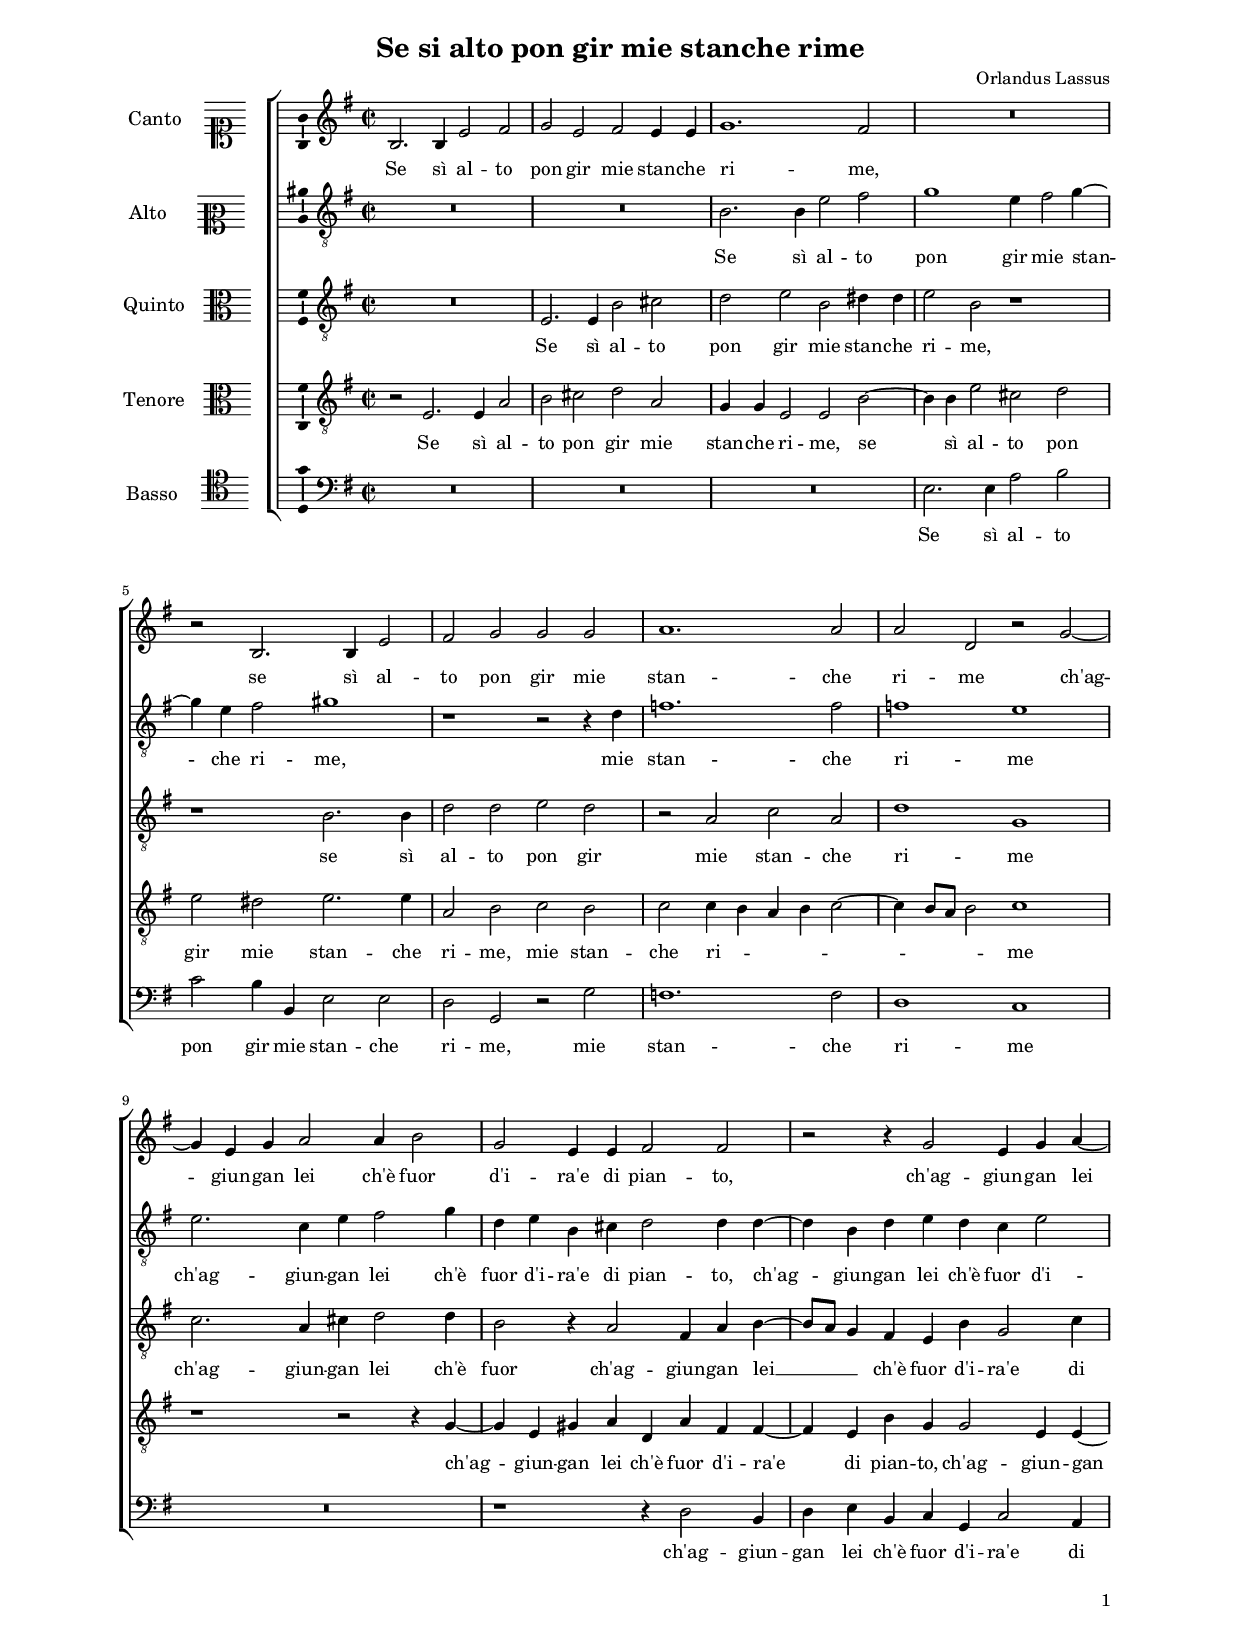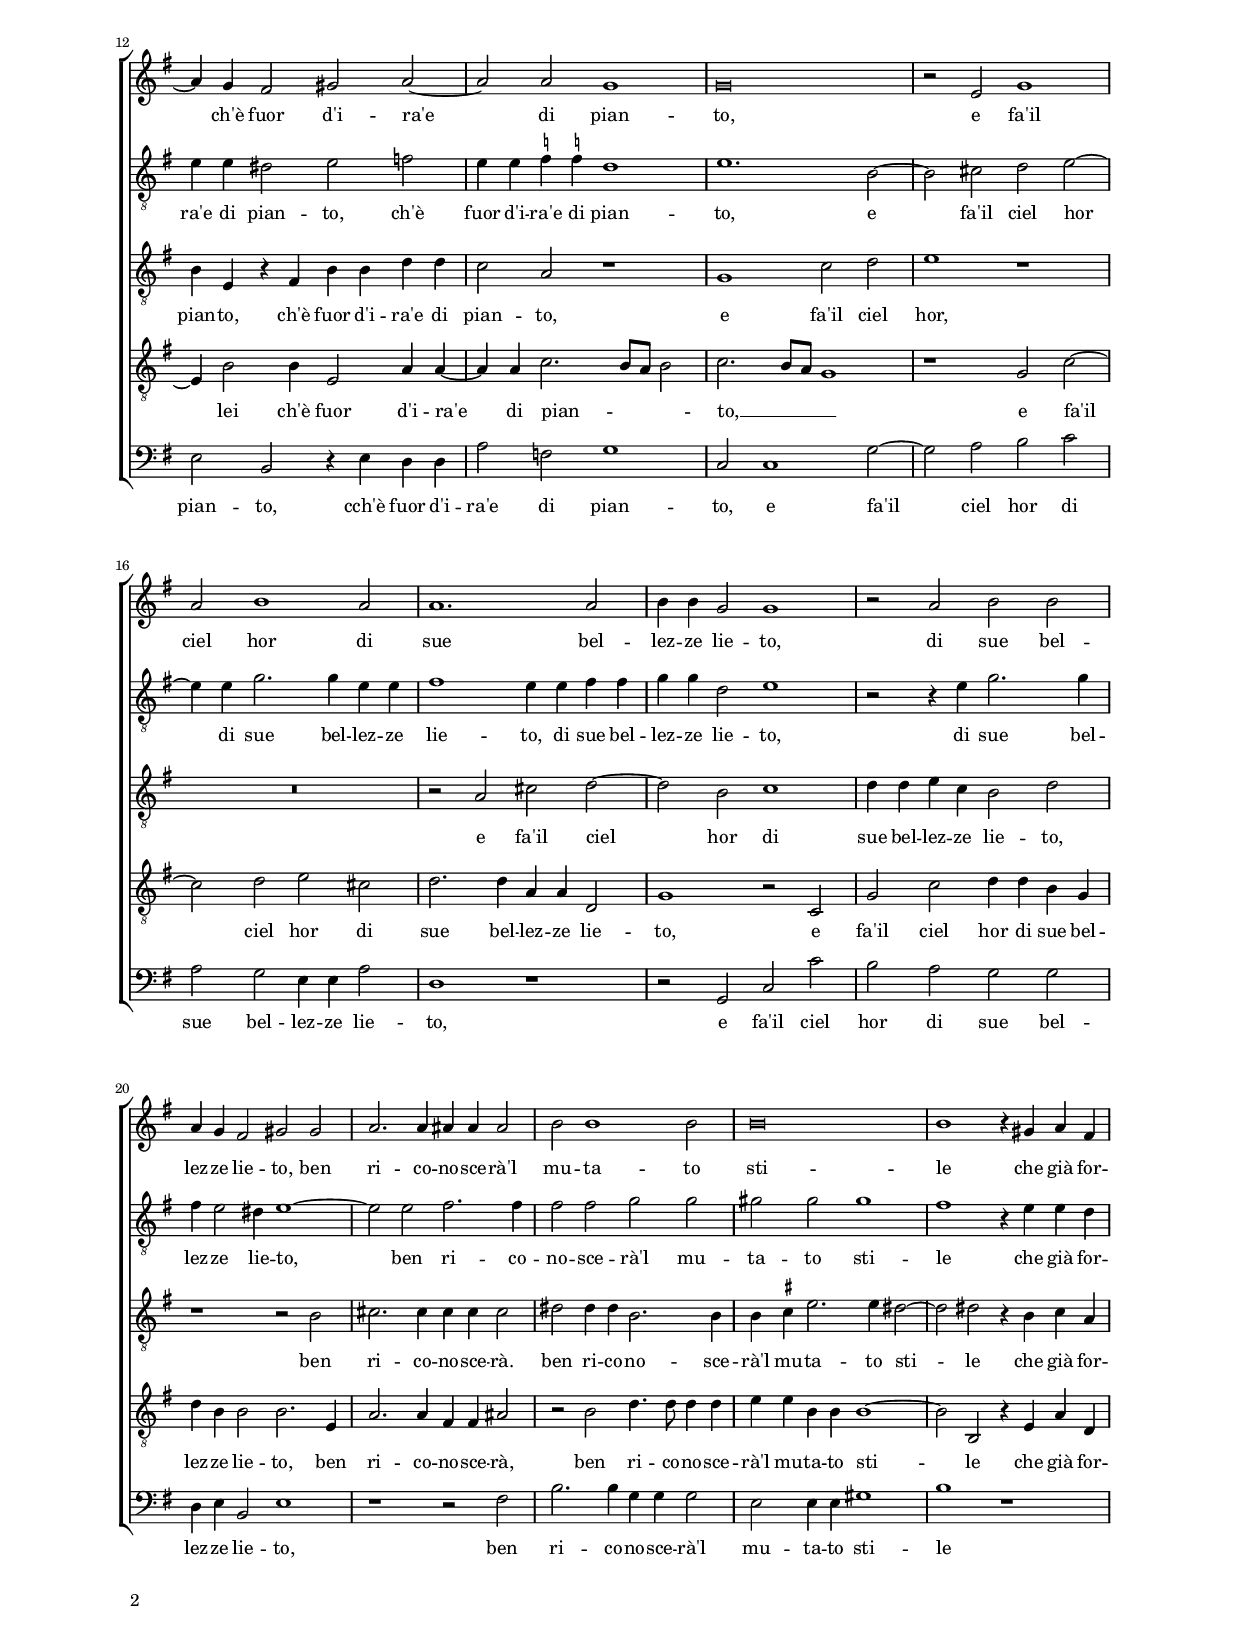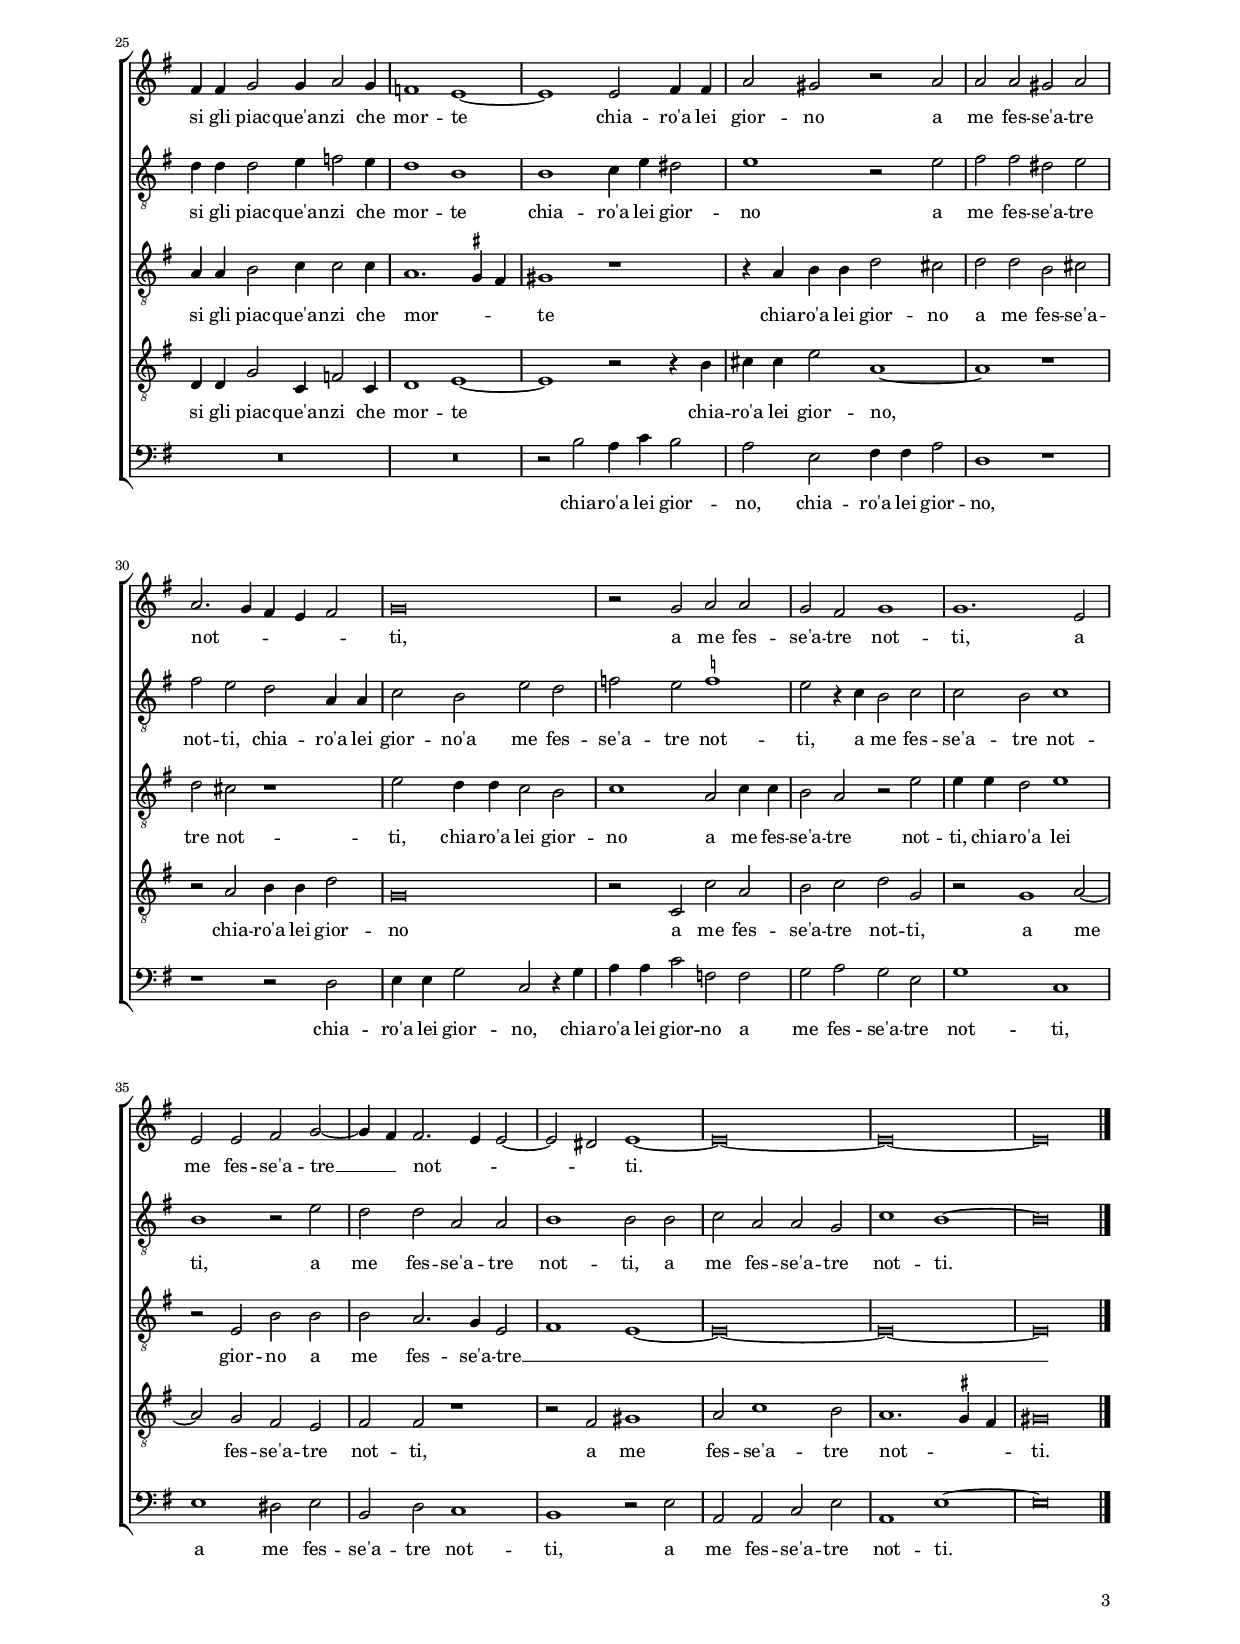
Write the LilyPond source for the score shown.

\header
{
	title="Se si alto pon gir mie stanche rime"
	composer="Orlandus Lassus"
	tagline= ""
}

\version "2.24.3"
\language deutsch
#(set-global-staff-size 15)
% #(set-default-paper-size "letter")
#(ly:set-option 'point-and-click #f)




	ficta = { \once \set suggestAccidentals = ##t }

	forget = #(define-music-function (music) (ly:music?) #{
		\accidentalStyle forget
		$music
		\accidentalStyle default
		#})
   
    
\paper
	{
	top-margin = 1.8 \cm
	bottom-margin = 1.2 \cm
	left-margin = 2.2 \cm
	right-margin = 2.2 \cm
	ragged-bottom = ##f
	ragged-last-bottom = ##f
	print-page-number = ##f
	system-system-spacing = #'((basic-distance . 17) (minimum-distance . 14) (padding . 7) (strechability . 150))
	oddFooterMarkup=\markup   \fill-line { "" \fromproperty #'page:page-number-string }
	evenFooterMarkup=\markup  \fill-line { \fromproperty #'page:page-number-string "" }
	last-bottom-spacing = #'((basic-distance . 12) (minimum-distance . 7) (padding . 4))
	systems-per-page = 3
%   page-count = 3
%	min-systems-per-page = 3
%	print-all-headers = ##t
%	print-first-page-number = ##t
%	first-page-number = 1
	}

	
global = {
	\key c \major
	\time 2/2 \set Score.measureLength = #(ly:make-moment 2/1)
	\set Score.tempoHideNote = ##t
	\tempo 2 = 85
	\skip 1*2*40 \bar "|."
	}
    

incipitcantus = \markup { \score {
	{
	\set Staff.instrumentName = \markup { \fontsize #1 "Canto" }
	\key c \major
	\clef soprano
	s4 \bar ""
	}
	\layout  {
	raggedright = ##t
	indent = 1.6 \cm
	line-width = 2.4\cm
	\context { \Staff \remove Time_signature_engraver }
	\override Staff.Clef.Y-extent = #'(0 . 0)
	}} \hspace #1 }

      
incipitaltus = \markup { \score {
	{
	\set Staff.instrumentName = \markup { \fontsize #1 "Alto" }
	\key c \major
	\clef mezzosoprano
	s4 \bar ""
	}
	\layout  {
	raggedright = ##t
	indent = 1.6 \cm
	line-width = 2.4\cm
	\context { \Staff \remove Time_signature_engraver }
	\override Staff.Clef.Y-extent = #'(0 . 0)
	}} \hspace #1 }
      
      
incipitquintus = \markup { \score {
	{
	\set Staff.instrumentName = \markup { \fontsize #1 "Quinto" }
	\key c \major
	\clef alto
	s4 \bar ""
	}
	\layout  {
	raggedright = ##t
	indent = 1.6 \cm
	line-width = 2.4\cm
	\context { \Staff \remove Time_signature_engraver }
	\override Staff.Clef.Y-extent = #'(0 . 0)
	}} \hspace #1 }
     
incipittenor = \markup { \score {
	{
	\set Staff.instrumentName = \markup { \fontsize #1 "Tenore" }
	\key c \major
	\clef alto
	s4 \bar ""
	}
	\layout  {
	raggedright = ##t
	indent = 1.6 \cm
	line-width = 2.4\cm
	\context { \Staff \remove Time_signature_engraver }
	\override Staff.Clef.Y-extent = #'(0 . 0)
	}} \hspace #1 }
 
      
incipitbassus = \markup { \score {
	{
	\set Staff.instrumentName = \markup { \fontsize #1 "Basso" }
	\key c \major
	\clef tenor
	s4 \bar ""
	}
	\layout  {
	raggedright = ##t
	indent = 1.6 \cm
	line-width = 2.4\cm
	\context { \Staff \remove Time_signature_engraver }
	\override Staff.Clef.Y-extent = #'(0 . 0)
	}} \hspace #1 }


cantus =  \relative c''
	{
	e,2. e4 a2 h
	c2 a h a4 a
	c1. h2
	R\breve
%5
	r2 e,2. e4 a2 |
	h2 c c c
	d1. d2
	d2 g, r c~
	c4 a c d2 d4 e2
%10
	c2 a4 a h2 h |
	r2 r4 c2 a4 c4 d~
	d4 c h2 cis d~
	d2 d c1
	c\breve
%15
	r2 a c1 |
	d2 e1 d2
	d1. d2
	e4 e c2 c1
	r2 d e e
%20
	d4 c h2 cis2 cis |
	d2. d4 dis4 dis dis2
	e2 e1 e2
	e\breve
	e1 r4 cis d h
%25
	h4 h c2 c4 d2 c4 |
	b1 a~
	a1 a2 h4 h
	d2 cis r d
	d2 d cis d
%30
	d2. c4 h a h2 |
	c\breve
	r2 c d d
	c2 h c1
	c1. a2
%35
	a2 a h c~ |
	c4 h h2. a4 a2~
	a2 gis a1~
	a\breve~
	a\breve~
%40
	a\breve |
	}


altus =  \relative c'
	{
	R\breve
	R\breve
	e2. e4 a2 h
	c1 a4 h2 c4~
%5
	c4 a h2 cis1 |
	r1 r2 r4 g
	b1. b2
	b1 a
	a2. f4 a4 h2 c4
%10
	g4 a e fis g2 g4 g~ |
	g4 e g a g4 f4 a2
	a4 a gis2 a2 b2
	a4 a \ficta b \ficta b! g1
	a1. e2~
%15
	e2 fis g a~ |
	a4 a c2. c4 a a
	h1 a4 a h h
	c4 c g2 a1
	r2 r4 a c2. c4
%20
	h4 a2 gis4 a1~ |
	a2 a h2. h4
	h2 h c c
	cis2 cis cis1
	h1 r4 a a g
%25
	g4 g g2 a4 b2 a4 |
	g1 e
	e1 f4 a gis2
	a1 r2 a
	h2 h gis a
%30
	h2 a g d4 d |
	f2 e a g
	b2 a \ficta b!1
	a2 r4 f e2 f
	f2 e f1
%35
	e1 r2 a |
	g2 g d d
	e1 e2 e
	f2 d d c
	f1 e~
%40
	e\breve |
	}


quintus  =  \relative c'
	{
	R\breve
	a2. a4 e'2 fis
	g2 a e gis4 gis
	a2 e r1
%5
	r1 e2. e4 |
	g2 g a g
	r2 d f d
	g1 c,
	f2. d4 fis4 g2 g4
%10
	e2 r4 d2 h4 d e~ |
	e8 d c4 h a e'4 c2 f4
	e4 a, r h e4 e g g
	f2 d r1
	c1 f2 g
%15
	a1 r |
	R\breve
	r2 d, fis g~
	g2 e f1
	g4 g a f e2 g
%20
	r1 r2 e |
	fis2. fis4 fis4 fis fis2
	gis2 gis4 gis e2. e4
	e4 \ficta fis a2. a4 gis2~
	gis2 gis r4 e f d
%25
	d4 d e2 f4 f2 f4 |
	d1. \ficta cis4 h
	cis1 r
	r4 d e e g2 fis
	g2 g e fis
%30
	g2 fis r1 |
	a2 g4 g f2 e
	f1 d2 f4 f
	e2 d r a'
	a4 a g2 a1
%35
	r2 a, e' e |
	e2 d2. c4 a2
	h1 a~
	a\breve~
	a\breve~
%40
	a\breve |
	}


tenor =  \relative c'
	{
	r2 a2. a4 d2
	e2 fis g d
	c4 c a2 a e'~
	e4 e a2 fis g
%5
	a2 gis a2. a4 |
	d,2 e f e
	f2 f4 e d e f2~
	f4 e8 d e2 f1
	r1 r2 r4 c~
%10
	c4 a cis d g, d' h h~ |
	h4 a e' c c2 a4 a~
	a4 e'2 e4 a,2 d4 d~
	d4 d f2. e8 d e2
	f2. e8 d c1
%15
	r1 c2 f~ |
	f2 g a fis
	g2. g4 d d g,2
	c1 r2 f,
	c'2 f g4 g e c
%20
	g'4 e e2 e2. a,4 |
	d2. d4 h4 h dis2
	r2 e g4. g8 g4 g
	a4 a e e e1~
	e2 e, r4 a d g,
%25
	g4 g c2 f,4 b2 f4 |
	g1 a~
	a1 r2 r4 e'
	fis4 fis a2 d,1~
	d1 r
%30
	r2 d e4 e g2 |
	c,\breve
	r2 f, f' d
	e2 f g c,
	r2 c1 d2~
%35
	d2 c h a |
	h2 h r1
	r2 h cis1
	d2 f1 e2
	d1. \ficta cis4 h
%40
	cis\breve |
	}

bassus  =  \relative c
	{
	R\breve
	R\breve
	R\breve
	a'2. a4 d2 e
%5
	f2 e4 e, a2 a |
	g2 c, r c'
	b1. b2
	g1 f
	R\breve
%10
	r1 r4 g2 e4 |
	g4 a e f c f2 d4
	a'2 e r4 a g g
	d'2 b c1
	f,2 f1 c'2~
%15
	c2 d e f |
	d2 c a4 a d2
	g,1 r
	r2 c, f f'
	e2 d c c
%20
	g4 a e2 a1 |
	r1 r2 h
	e2. e4 c4 c c2
	a2 a4 a cis1
	e1 r
%25
	R\breve |
	R\breve
	r2 e d4 f e2
	d2 a h4 h d2
	g,1 r
%30
	r1 r2 g |
	a4 a c2 f, r4 c'
	d4 d f2 b, b
	c2 d c a
	c1 f,
%35
	a1 gis2 a |
	e2 g f1
	e1 r2 a
	d,2 d f a
	d,1 a'~
%40
	a\breve |
	}


lyricscantus = \lyricmode {
	Se sì al -- to pon gir mie stan -- che ri -- me,
	se sì al -- to pon gir mie stan -- che ri -- me
	ch'ag -- giun -- gan lei ch'è fuor d'i -- ra'e di pian -- to,
	ch'ag -- giun -- gan lei ch'è fuor d'i -- ra'e di pian -- to,
	e fa'il ciel hor di sue bel -- lez -- ze lie -- to,
	di sue bel -- lez -- ze lie -- to,
	ben ri -- co -- no -- sce -- rà'l mu -- ta -- to sti -- le
	che già for -- si gli piac -- que'an -- zi che mor -- te
	chia -- ro'a lei gior -- no a me fes -- se'a -- tre not -- _ _ _ _ ti,
	a me fes -- se'a -- tre not -- ti,
	a me fes -- se'a -- tre __ _ not -- _ _ _ ti.
	}


lyricsaltus = \lyricmode {
	Se sì al -- to pon gir mie stan -- che ri -- me,
	mie stan -- che ri -- me
	ch'ag -- giun -- gan lei ch'è fuor d'i -- ra'e di pian -- to,
	ch'ag -- giun -- gan lei ch'è fuor d'i -- ra'e di pian -- to,
	ch'è fuor d'i -- ra'e di pian -- to,
	e fa'il ciel hor di sue bel -- lez -- ze lie -- to,
	di sue bel -- lez -- ze lie -- to,
	di sue bel -- lez -- ze lie -- to,
	ben ri -- co -- no -- sce -- rà'l mu -- ta -- to sti -- le
	che già for -- si gli piac -- que'an -- zi che mor -- te
	chia -- ro'a lei gior -- no a me fes -- se'a -- tre not -- ti,
	chia -- ro'a lei gior -- no'a me fes -- se'a -- tre not -- ti,
	a me fes -- se'a -- tre not -- ti,
	a me fes -- se'a -- tre not -- ti,
	a me fes -- se'a -- tre not -- ti.
}


lyricsquintus = \lyricmode {
	Se sì al -- to pon gir mie stan -- che ri -- me,
	se sì al -- to pon gir mie stan -- che ri -- me
	ch'ag -- giun -- gan lei ch'è fuor
	ch'ag -- giun -- gan lei __ _ _ ch'è fuor d'i -- ra'e di pian -- to,
	ch'è fuor d'i -- ra'e di pian -- to,
	e fa'il ciel hor,
	e fa'il ciel hor di sue bel -- lez -- ze lie -- to,
	ben ri -- co -- no -- sce -- rà.
	ben ri -- co -- no -- sce -- rà'l mu -- ta -- to sti -- le
	che già for -- si gli piac -- que'an -- zi che mor -- _ _ te
	chia -- ro'a lei gior -- no a me fes -- se'a -- tre not -- ti,
	chia -- ro'a lei gior -- no a me fes -- se'a -- tre not -- ti,
	chia -- ro'a lei gior -- no a me fes -- se'a -- tre __ _ _ not -- ti.
	}

	
lyricstenor = \lyricmode {
	Se sì al -- to pon gir mie stan -- che ri -- me,
	se sì al -- to pon gir mie stan -- che ri -- me,
	mie stan -- che ri -- _ _ _ _ _ _ _ me
	ch'ag -- giun -- gan lei ch'è fuor d'i -- ra'e di pian -- to,
	ch'ag -- giun -- gan lei ch'è fuor d'i -- ra'e di pian -- _ _ _ to, __ _ _ _
	e fa'il ciel hor di sue bel -- lez -- ze lie -- to,
	e fa'il ciel hor di sue bel -- lez -- ze lie -- to,
	ben ri -- co -- no -- sce -- rà,
	ben ri -- co -- no -- sce -- rà'l mu -- ta -- to sti -- le
	che già for -- si gli piac -- que'an -- zi che mor -- te
	chia -- ro'a lei gior -- no,
	chia -- ro'a lei gior -- no a me fes -- se'a -- tre not -- ti,
	a me fes -- se'a -- tre not -- ti,
	a me fes -- se'a -- tre not -- _ _ ti.
	}


lyricsbassus = \lyricmode {
	Se sì al -- to pon gir mie stan -- che ri -- me,
	mie stan -- che ri -- me
	ch'ag -- giun -- gan lei ch'è fuor d'i -- ra'e di pian -- to,
	cch'è fuor d'i -- ra'e di pian -- to,
	e fa'il ciel hor di sue bel -- lez -- ze lie -- to,
	e fa'il ciel hor di sue bel -- lez -- ze lie -- to,
	ben ri -- co -- no -- sce -- rà'l mu -- ta -- to sti -- le
	chia -- ro'a lei gior -- no,
	chia -- ro'a lei gior -- no,
	chia -- ro'a lei gior -- no,
	chia -- ro'a lei gior -- no a me fes -- se'a -- tre not -- ti,
	a me fes -- se'a -- tre not -- ti,
	a me fes -- se'a -- tre not -- ti.
	}


\score
{  
	\transpose c g, {
	\new ChoirStaff \with { \override StaffGrouper.staff-staff-spacing.basic-distance = #12 }
	<<

	\new Staff << \global
	\new Voice="v1" {
		\set Staff.instrumentName=\incipitcantus
%		\set Staff.instrumentName= "S"
		\set Staff.midiInstrument = "reed organ"
		\clef violin
		\cantus }
	\new Lyrics \lyricsto "v1" {\lyricscantus }
	>>


	\new Staff << \global
	\new Voice="v2" {
		\set Staff.instrumentName=\incipitaltus
%		\set Staff.instrumentName= "A"
		\set Staff.midiInstrument = "reed organ"
		\clef "G_8"
		\altus}
	\new Lyrics \lyricsto "v2" {\lyricsaltus }
	>>


	\new Staff << \global
	\new Voice="v5" {
		\set Staff.instrumentName=\incipitquintus
%		\set Staff.instrumentName= "Q"
		\set Staff.midiInstrument = "reed organ"
		\clef "G_8"
		\quintus}
	\new Lyrics \lyricsto "v5" {\lyricsquintus }
	>>


	\new Staff << \global
	\new Voice="v3" {
		\set Staff.instrumentName=\incipittenor
%		\set Staff.instrumentName= "T"
		\set Staff.midiInstrument = "reed organ"
		\clef "G_8"
		\tenor }
	\new Lyrics \lyricsto "v3" {\lyricstenor }
	>>


	\new Staff << \global
	\new Voice="v4" {
		\set Staff.instrumentName=\incipitbassus
%		\set Staff.instrumentName= "B"
		\set Staff.midiInstrument = "reed organ"
		\clef bass 
		\bassus }
	\new Lyrics \lyricsto "v4" {\lyricsbassus}
	>>

	>>
	} % transpose

	\layout
	{
	indent = 2.5\cm
	\context { \Lyrics \override VerticalAxisGroup.nonstaff-relatedstaff-spacing.padding = #1.4 }
%	\context { \Lyrics \override LyricText.font-size = #1 }
	\context { \Staff \override TimeSignature.break-visibility = #end-of-line-invisible }
	\context { \Staff \consists Ambitus_engraver }
	\context { \Score \override BarNumber.padding = #2 }
	\context { \Voice \override NoteHead.style = #'baroque }
	}

\midi
	{
	
	}

}


% EOF
